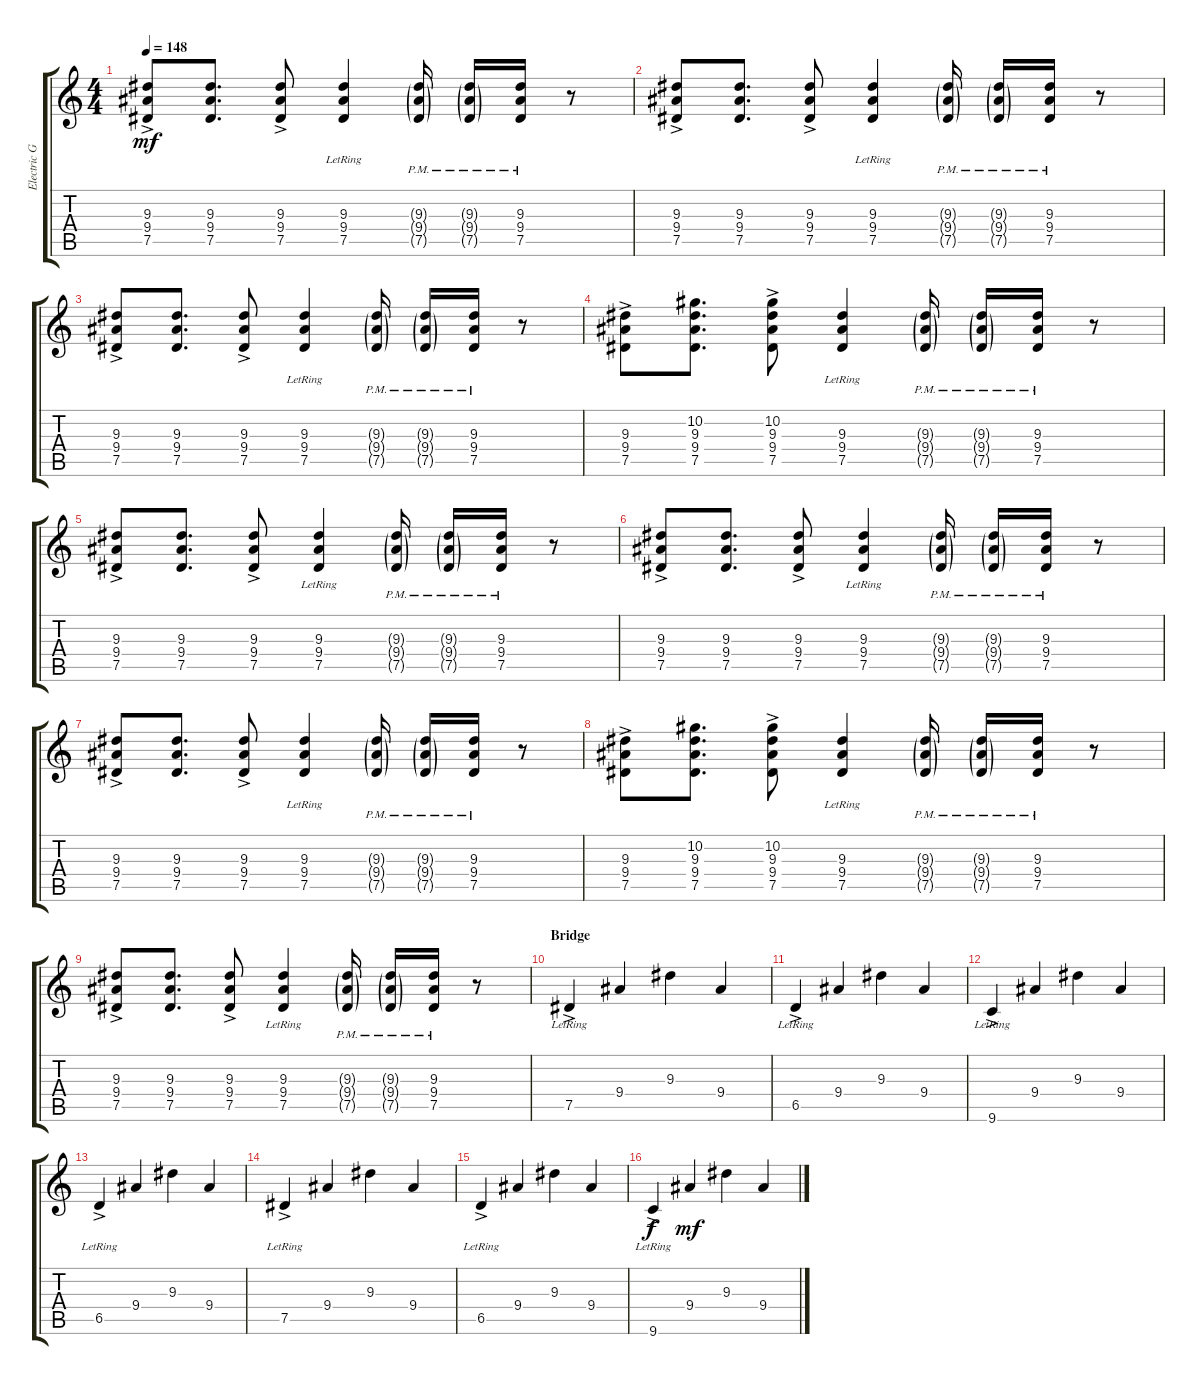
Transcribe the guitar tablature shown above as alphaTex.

\track ("Electric Guitar (Lead)" "Electric G") {instrument electricguitarclean}
\staff {score tabs}
\tuning (Eb4 Bb3 Gb3 Db3 Ab2 Eb2) {hide}
\ts (4 4)
\tempo 148
\clef g2
\ks c
(9.3{ac} 9.4{ac} 7.5{ac}).8{dy mf} (9.3 9.4 7.5).8{d} (9.3{ac} 9.4{ac} 7.5{ac}).8 (9.3{lr} 9.4{lr} 7.5{lr}).4 (9.3{g pm} 9.4{g pm} 7.5{g pm}).16 (9.3{g pm} 9.4{g pm} 7.5{g pm}).16 (9.3{pm} 9.4{pm} 7.5{pm}).16 r.8 |
(9.3{ac} 9.4{ac} 7.5{ac}).8 (9.3 9.4 7.5).8{d} (9.3{ac} 9.4{ac} 7.5{ac}).8 (9.3{lr} 9.4{lr} 7.5{lr}).4 (9.3{g pm} 9.4{g pm} 7.5{g pm}).16 (9.3{g pm} 9.4{g pm} 7.5{g pm}).16 (9.3{pm} 9.4{pm} 7.5{pm}).16 r.8 |
(9.3{ac} 9.4{ac} 7.5{ac}).8 (9.3 9.4 7.5).8{d} (9.3{ac} 9.4{ac} 7.5{ac}).8 (9.3{lr} 9.4{lr} 7.5{lr}).4 (9.3{g pm} 9.4{g pm} 7.5{g pm}).16 (9.3{g pm} 9.4{g pm} 7.5{g pm}).16 (9.3{pm} 9.4{pm} 7.5{pm}).16 r.8 |
(9.3{ac} 9.4{ac} 7.5{ac}).8 (10.2 9.3 9.4 7.5).8{d} (10.2 9.3{ac} 9.4{ac} 7.5{ac}).8 (9.3{lr} 9.4{lr} 7.5{lr}).4 (9.3{g pm} 9.4{g pm} 7.5{g pm}).16 (9.3{g pm} 9.4{g pm} 7.5{g pm}).16 (9.3{pm} 9.4{pm} 7.5{pm}).16 r.8 |
(9.3{ac} 9.4{ac} 7.5{ac}).8 (9.3 9.4 7.5).8{d} (9.3{ac} 9.4{ac} 7.5{ac}).8 (9.3{lr} 9.4{lr} 7.5{lr}).4 (9.3{g pm} 9.4{g pm} 7.5{g pm}).16 (9.3{g pm} 9.4{g pm} 7.5{g pm}).16 (9.3{pm} 9.4{pm} 7.5{pm}).16 r.8 |
(9.3{ac} 9.4{ac} 7.5{ac}).8 (9.3 9.4 7.5).8{d} (9.3{ac} 9.4{ac} 7.5{ac}).8 (9.3{lr} 9.4{lr} 7.5{lr}).4 (9.3{g pm} 9.4{g pm} 7.5{g pm}).16 (9.3{g pm} 9.4{g pm} 7.5{g pm}).16 (9.3{pm} 9.4{pm} 7.5{pm}).16 r.8 |
(9.3{ac} 9.4{ac} 7.5{ac}).8 (9.3 9.4 7.5).8{d} (9.3{ac} 9.4{ac} 7.5{ac}).8 (9.3{lr} 9.4{lr} 7.5{lr}).4 (9.3{g pm} 9.4{g pm} 7.5{g pm}).16 (9.3{g pm} 9.4{g pm} 7.5{g pm}).16 (9.3{pm} 9.4{pm} 7.5{pm}).16 r.8 |
(9.3{ac} 9.4{ac} 7.5{ac}).8 (10.2 9.3 9.4 7.5).8{d} (10.2 9.3{ac} 9.4{ac} 7.5{ac}).8 (9.3{lr} 9.4{lr} 7.5{lr}).4 (9.3{g pm} 9.4{g pm} 7.5{g pm}).16 (9.3{g pm} 9.4{g pm} 7.5{g pm}).16 (9.3{pm} 9.4{pm} 7.5{pm}).16 r.8 |
(9.3{ac} 9.4{ac} 7.5{ac}).8 (9.3 9.4 7.5).8{d} (9.3{ac} 9.4{ac} 7.5{ac}).8 (9.3{lr} 9.4{lr} 7.5{lr}).4 (9.3{g pm} 9.4{g pm} 7.5{g pm}).16 (9.3{g pm} 9.4{g pm} 7.5{g pm}).16 (9.3{pm} 9.4{pm} 7.5{pm}).16 r.8 |
\section ("" "Bridge")
7.5{ac lr}.4 9.4.4 9.3.4 9.4.4 |
6.5{ac lr}.4 9.4.4 9.3.4 9.4.4 |
9.6{ac lr}.4 9.4.4 9.3.4 9.4.4 |
6.5{ac lr}.4 9.4.4 9.3.4 9.4.4 |
7.5{ac lr}.4 9.4.4 9.3.4 9.4.4 |
6.5{ac lr}.4 9.4.4 9.3.4 9.4.4 |
9.6{ac lr}.4{dy f} 9.4.4{dy mf} 9.3.4 9.4.4
